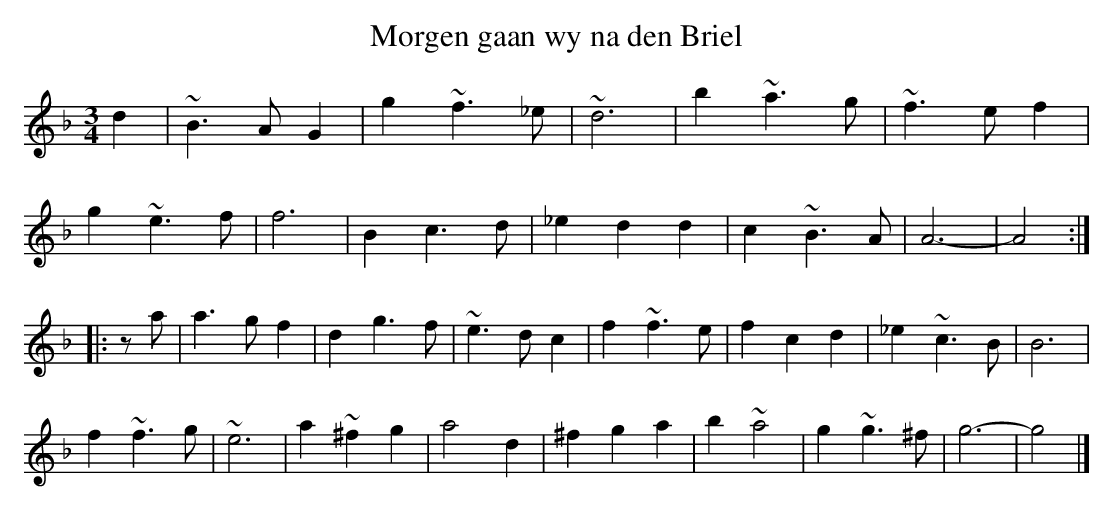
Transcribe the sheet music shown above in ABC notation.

X:1
T:Morgen gaan wy na den Briel
M:3/4
K:Gdor
d2|~B3AG2|g2~f3_e|~d6|b2~a3g|~f3ef2|
g2~e3f|f6|B2c3d|_e2d2d2|c2~B3A|A6-|A4:|
|:za|a3gf2|d2g3f|~e3dc2|f2~f3e|f2c2d2|_e2~c3B|B6|
f2~f3g|~e6|a2~^f2g2|a4d2|^f2g2a2|b2~a4|g2~g3^f|g6-|g4|]
